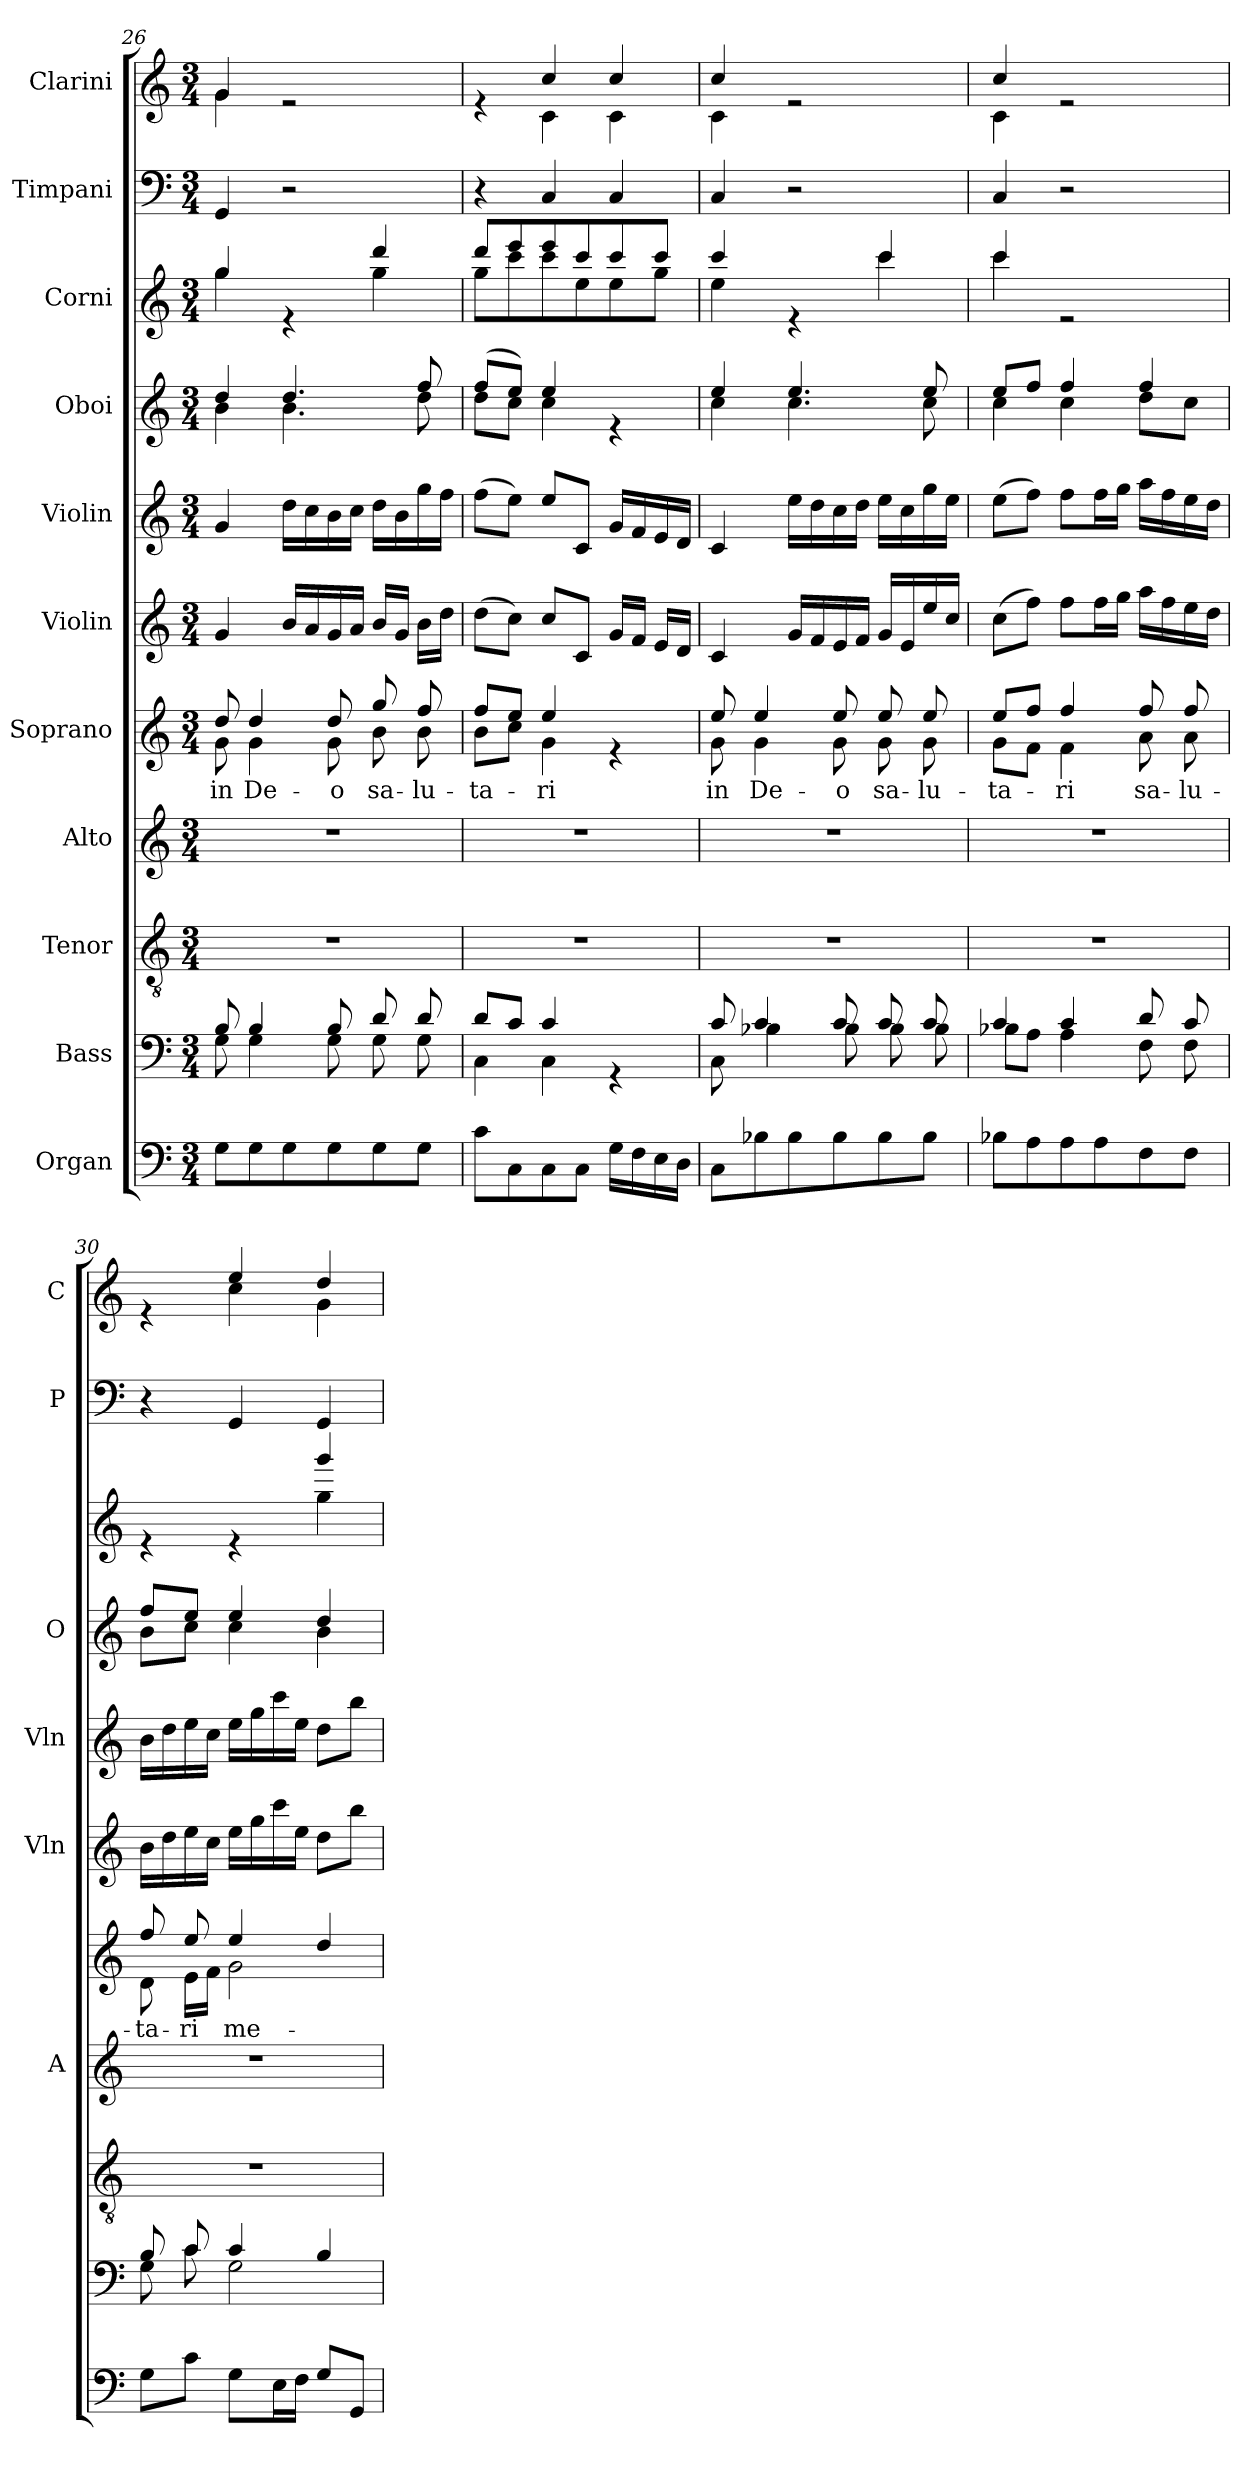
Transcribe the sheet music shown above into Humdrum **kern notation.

**kern	**kern	**kern	**kern	**kern	**text	**kern	**kern	**kern	**kern	**kern	**kern
*part11	*part10	*part9	*part8	*part7	*part7	*part6	*part5	*part4	*part3	*part2	*part1
*staff11	*staff10	*staff9	*staff8	*staff7	*staff7	*staff6	*staff5	*staff4	*staff3	*staff2	*staff1
*I"Organ	*I"Bass	*I"Tenor	*I"Alto	*I"Soprano	*	*I"Violin	*I"Violin	*I"Oboi	*I"Corni	*I"Timpani	*I"Clarini
*	*	*	*I'A	*	*	*I'Vln	*I'Vln	*I'O	*	*I'P	*I'C
*clefF4	*clefF4	*clefGv2	*clefG2	*clefG2	*	*clefG2	*clefG2	*clefG2	*clefG2	*clefF4	*clefG2
*	*	*	*	*	*	*	*	*	*ITrd7c12	*	*
*k[]	*k[]	*k[]	*k[]	*k[]	*	*k[]	*k[]	*k[]	*k[]	*k[]	*k[]
*M3/4	*M3/4	*M3/4	*M3/4	*M3/4	*	*M3/4	*M3/4	*M3/4	*M3/4	*M3/4	*M3/4
=26	=26	=26	=26	=26	=26	=26	=26	=26	=26	=26	=26
*	*^	*	*	*^	*	*	*	*	*	*	*
!	!	!	!	!	!	!	!LO:LY:b	!	!	!	!	!	!
*	*	*	*	*	*	*	*	*	*	*^	*^	*	*^
8G\L	8B/	8G\	2.r	2.r	8dd/	8g\	in	4g/	4g/	4dd/	4b\	4g/	4g\	4GG/	4g/	4g\
!	!	!	!	!	!	!	!LO:LY:b	!	!	!	!	!	!	!	!	!
8G\	4B/	4G\	.	.	4dd/	4g\	De-	.	.	.	.	.	.	.	.	.
8G\	.	.	.	.	.	.	.	16b/LL	16dd\LL	4.dd/	4.b\	4re	4ryy	2r	2re	2ryy
.	.	.	.	.	.	.	.	16a/	16cc\	.	.	.	.	.	.	.
!	!	!	!	!	!	!	!LO:LY:b	!	!	!	!	!	!	!	!	!
8G\	8B/	8G\	.	.	8dd/	8g\	-o	16g/	16b\	.	.	.	.	.	.	.
.	.	.	.	.	.	.	.	16a/JJ	16cc\JJ	.	.	.	.	.	.	.
!	!	!	!	!	!	!	!LO:LY:b	!	!	!	!	!	!	!	!	!
8G\	8d/	8G\	.	.	8gg/	8b\	sa-	16b/LL	16dd\LL	.	.	4dd/	4g\	.	.	.
.	.	.	.	.	.	.	.	16g/JJ	16b\	.	.	.	.	.	.	.
!	!	!	!	!	!	!	!LO:LY:b	!	!	!	!	!	!	!	!	!
8G\J	8d/	8G\	.	.	8ff/	8b\	-lu-	16b\LL	16gg\	8ff/	8dd\	.	.	.	.	.
.	.	.	.	.	.	.	.	16dd\JJ	16ff\JJ	.	.	.	.	.	.	.
!!LO:PB:g=z	!!
=27	=27	=27	=27	=27	=27	=27	=27	=27	=27	=27	=27	=27	=27	=27	=27	=27
!	!	!	!	!	!	!	!LO:LY:b	!	!	!	!	!	!	!	!	!
8c\L	8d/L	4C\	2.r	2.r	8ff/L	8b\L	-ta-	(8dd\L	(8ff\L	(8ff/L	8dd\L	8dd/L	8g\L	4r	4re	4ryy
8C\	8c/J	.	.	.	8ee/J	8cc\J	.	8cc\J)	8ee\J)	8ee/J)	8cc\J	8ee/	8cc\	.	.	.
!	!	!	!	!	!	!	!LO:LY:b	!	!	!	!	!	!	!	!	!
8C\	4c/	4C\	.	.	4ee/	4g\	-ri	8cc/L	8ee/L	4ee/	4cc\	8ee/	8cc\	4C/	4cc/	4c\
8C\J	.	.	.	.	.	.	.	8c/J	8c/J	.	.	8cc/	8e\	.	.	.
16G\LL	4rGG	4ryy	.	.	4re	4ryy	.	16g/LL	16g/LL	4re	4ryy	8cc/	8e\	4C/	4cc/	4c\
16F\	.	.	.	.	.	.	.	16f/JJ	16f/	.	.	.	.	.	.	.
16E\	.	.	.	.	.	.	.	16e/LL	16e/	.	.	8cc/J	8g\J	.	.	.
16D\JJ	.	.	.	.	.	.	.	16d/JJ	16d/JJ	.	.	.	.	.	.	.
=28	=28	=28	=28	=28	=28	=28	=28	=28	=28	=28	=28	=28	=28	=28	=28	=28
!	!	!	!	!	!	!	!LO:LY:b	!	!	!	!	!	!	!	!	!
8C\L	8c/	8C\	2.r	2.r	8ee/	8g\	in	4c/	4c/	4ee/	4cc\	4cc/	4e\	4C/	4cc/	4c\
!	!	!	!	!	!	!	!LO:LY:b	!	!	!	!	!	!	!	!	!
8B-X\	4c/	4B-X\	.	.	4ee/	4g\	De-	.	.	.	.	.	.	.	.	.
8B-\	.	.	.	.	.	.	.	16g/LL	16ee\LL	4.ee/	4.cc\	4re	4ryy	2r	2re	2ryy
.	.	.	.	.	.	.	.	16f/	16dd\	.	.	.	.	.	.	.
!	!	!	!	!	!	!	!LO:LY:b	!	!	!	!	!	!	!	!	!
8B-\	8c/	8B-\	.	.	8ee/	8g\	-o	16e/	16cc\	.	.	.	.	.	.	.
.	.	.	.	.	.	.	.	16f/JJ	16dd\JJ	.	.	.	.	.	.	.
!	!	!	!	!	!	!	!LO:LY:b	!	!	!	!	!	!	!	!	!
8B-\	8c/	8B-\	.	.	8ee/	8g\	sa-	16g/LL	16ee\LL	.	.	4cc/	4cc\	.	.	.
.	.	.	.	.	.	.	.	16e/	16cc\	.	.	.	.	.	.	.
!	!	!	!	!	!	!	!LO:LY:b	!	!	!	!	!	!	!	!	!
8B-\J	8c/	8B-\	.	.	8ee/	8g\	-lu-	16ee/	16gg\	8ee/	8cc\	.	.	.	.	.
.	.	.	.	.	.	.	.	16cc/JJ	16ee\JJ	.	.	.	.	.	.	.
=29	=29	=29	=29	=29	=29	=29	=29	=29	=29	=29	=29	=29	=29	=29	=29	=29
!	!	!	!	!	!	!	!LO:LY:b	!	!	!	!	!	!	!	!	!
8B-X\L	4c/	8B-X\L	2.r	2.r	8ee/L	8g\L	-ta-	(8cc\L	(8ee\L	8ee/L	4cc\	4cc/	4cc\	4C/	4cc/	4c\
8A\	.	8A\J	.	.	8ff/J	8f\J	.	8ff\J)	8ff\J)	8ff/J	.	.	.	.	.	.
!	!	!	!	!	!	!	!LO:LY:b	!	!	!	!	!	!	!	!	!
8A\	4c/	4A\	.	.	4ff/	4f\	-ri	8ff\L	8ff\L	4ff/	4cc\	2re	2ryy	2r	2re	2ryy
8A\	.	.	.	.	.	.	.	16ff\L	16ff\L	.	.	.	.	.	.	.
.	.	.	.	.	.	.	.	16gg\JJ	16gg\JJ	.	.	.	.	.	.	.
!	!	!	!	!	!	!	!LO:LY:b	!	!	!	!	!	!	!	!	!
8F\	8d/	8F\	.	.	8ff/	8a\	sa-	16aa\LL	16aa\LL	4ff/	8dd\L	.	.	.	.	.
.	.	.	.	.	.	.	.	16ff\	16ff\	.	.	.	.	.	.	.
!	!	!	!	!	!	!	!LO:LY:b	!	!	!	!	!	!	!	!	!
8F\J	8c/	8F\	.	.	8ff/	8a\	-lu-	16ee\	16ee\	.	8cc\J	.	.	.	.	.
.	.	.	.	.	.	.	.	16dd\JJ	16dd\JJ	.	.	.	.	.	.	.
=30	=30	=30	=30	=30	=30	=30	=30	=30	=30	=30	=30	=30	=30	=30	=30	=30
!	!	!	!	!	!	!	!LO:LY:b	!	!	!	!	!	!	!	!	!
8G\L	8B/	8G\	2.r	2.r	8ff/	8d\	-ta-	16b\LL	16b\LL	8ff/L	8b\L	4re	2ryy	4r	4re	4ryy
.	.	.	.	.	.	.	.	16dd\	16dd\	.	.	.	.	.	.	.
!	!	!	!	!	!	!	!LO:LY:b	!	!	!	!	!	!	!	!	!
8c\J	8c/	8c\	.	.	8ee/	16e\LL	-ri	16ee\	16ee\	8ee/J	8cc\J	.	.	.	.	.
.	.	.	.	.	.	16f\JJ	.	16cc\JJ	16cc\JJ	.	.	.	.	.	.	.
!	!	!	!	!	!	!	!LO:LY:b	!	!	!	!	!	!	!	!	!
8G\L	4c/	2G\	.	.	4ee/	2g\	me-	16ee\LL	16ee\LL	4ee/	4cc\	4re	.	4GG/	4ee/	4cc\
.	.	.	.	.	.	.	.	16gg\	16gg\	.	.	.	.	.	.	.
16E\L	.	.	.	.	.	.	.	16ccc\	16ccc\	.	.	.	.	.	.	.
16F\JJ	.	.	.	.	.	.	.	16ee\JJ	16ee\JJ	.	.	.	.	.	.	.
8G/L	4B/	.	.	.	4dd/	.	.	8dd\L	8dd\L	4dd/	4b\	4gg/	4g\	4GG/	4dd/	4g\
8GG/J	.	.	.	.	.	.	.	8bb\J	8bb\J	.	.	.	.	.	.	.
*	*	*	*	*	*	*	*	*	*	*v	*v	*	*	*	*v	*v
*	*v	*v	*	*	*v	*v	*	*	*	*	*v	*v	*	*
=	=	=	=	=	=	=	=	=	=	=	=
*-	*-	*-	*-	*-	*-	*-	*-	*-	*-	*-	*-
